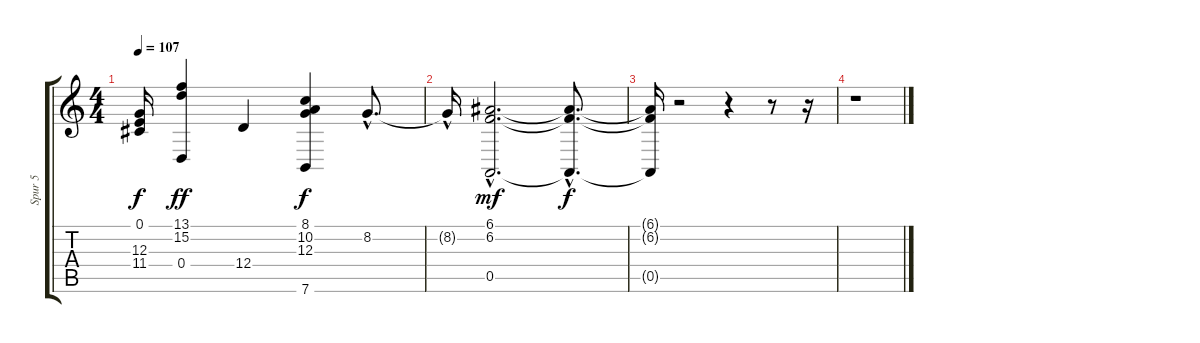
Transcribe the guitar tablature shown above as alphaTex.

\track ("Spur 5" "Spur 5") {instrument acousticgrandpiano}
\staff {score tabs}
\tuning (E4 B3 G3 D3 A2 E2) {hide}
\ts (4 4)
\tempo 107
\clef g2
\ks c
(0.1{t} 12.3{t} 11.4{t}).16{dy f} (13.1 15.2 0.4).4{dy ff} 12.4.4 (8.1 10.2 12.3 7.6).4{dy f} 8.2{hac}.8{d} |
8.2{hac t}.16 (6.1{hac} 6.2{hac} 0.5{hac}).2{d dy mf} (6.1{hac t} 6.2{hac t} 0.5{hac t}).8{d dy f} |
(6.1{t} 6.2{t} 0.5{t}).16 r.2 r.4 r.8 r.16 |
r.1
